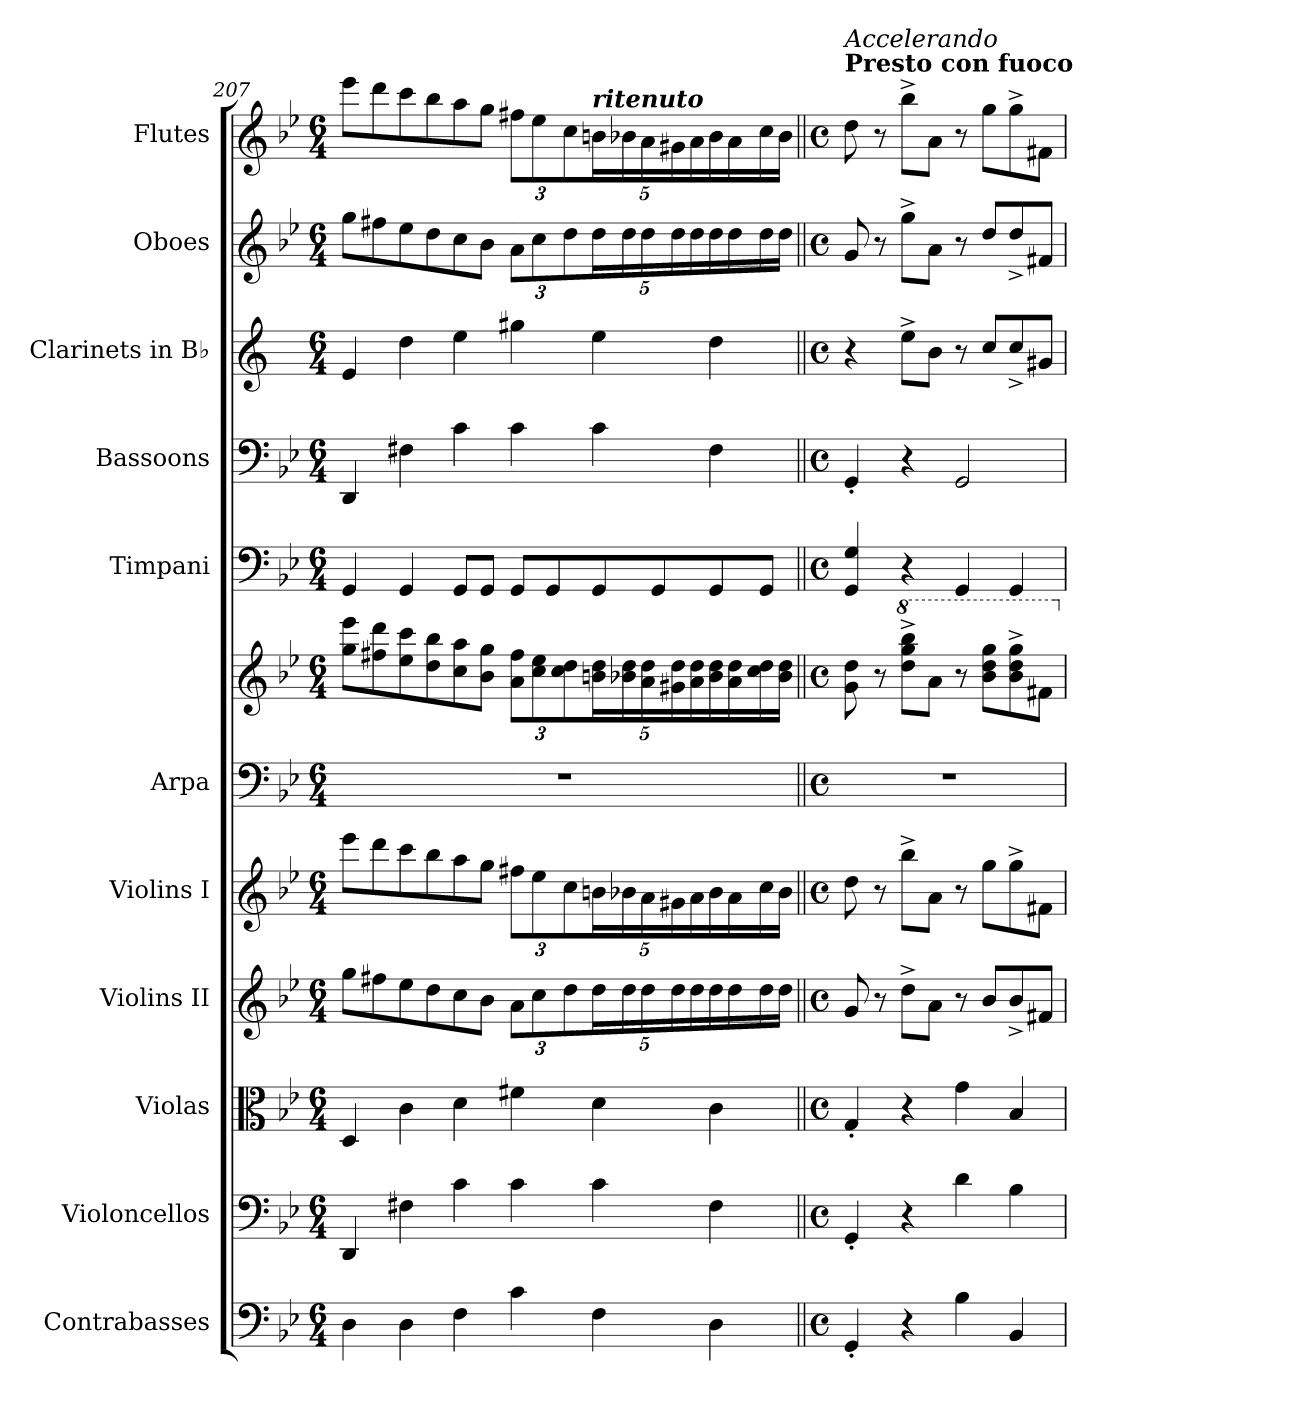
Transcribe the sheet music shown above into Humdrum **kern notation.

**kern	**kern	**kern	**kern	**kern	**kern	**kern	**kern	**kern	**kern	**kern	**kern
*part11	*part10	*part9	*part8	*part7	*part6	*part6	*part5	*part4	*part3	*part2	*part1
*staff12	*staff11	*staff10	*staff9	*staff8	*staff7	*staff6	*staff5	*staff4	*staff3	*staff2	*staff1
*I"Contrabasses	*I"Violoncellos	*I"Violas	*I"Violins II	*I"Violins I	*I"Arpa	*	*I"Timpani	*I"Bassoons	*I"Clarinets in B♭	*I"Oboes	*I"Flutes
*I'Cb.	*I'Vc.	*I'Vla.	*I'Vln. II	*I'Vln. I	*I'Arp.	*	*I'Timp.	*I'Bsn.	*	*I'Ob.	*I'Fl.
!!LO:PB:g=z
*clefF4	*clefF4	*clefC3	*clefG2	*clefG2	*clefF4	*clefG2	*clefF4	*clefF4	*clefG2	*clefG2	*clefG2
*ITrd7c12	*	*	*	*	*	*	*	*	*ITrd1c2	*	*
*k[b-e-]	*k[b-e-]	*k[b-e-]	*k[b-e-]	*k[b-e-]	*k[b-e-]	*k[b-e-]	*k[b-e-]	*k[b-e-]	*k[b-e-]	*k[b-e-]	*k[b-e-]
*M6/4	*M6/4	*M6/4	*M6/4	*M6/4	*M6/4	*M6/4	*M6/4	*M6/4	*M6/4	*M6/4	*M6/4
=207	=207	=207	=207	=207	=207	=207	=207	=207	=207	=207	=207
4DD\	4DD/	4D/	8gg\L	8eee-\L	1.r	8gg\ 8eee-\L	4GG/	4DD/	4d/	8gg\L	8eee-\L
.	.	.	8ff#X\	8ddd\	.	8ff#X\ 8ddd\	.	.	.	8ff#X\	8ddd\
4DD\	4F#X\	4c\	8ee-\	8ccc\	.	8ee-\ 8ccc\	4GG/	4F#X\	4cc\	8ee-\	8ccc\
.	.	.	8dd\	8bb-\	.	8dd\ 8bb-\	.	.	.	8dd\	8bb-\
4FF\	4c\	4d\	8cc\	8aa\	.	8cc\ 8aa\	8GG/L	4c\	4dd\	8cc\	8aa\
.	.	.	8b-\J	8gg\J	.	8b-\ 8gg\J	8GG/J	.	.	8b-\J	8gg\J
*	*	*	*Xbrackettup	*Xbrackettup	*	*Xbrackettup	*	*	*	*Xbrackettup	*Xbrackettup
4C\	4c\	4f#X\	12a\L	12ff#X\L	.	12a\ 12ff#\L	8GG/L	4c\	4ff#X\	12a\L	12ff#X\L
.	.	.	12cc\	12ee-\	.	12cc\ 12ee-\	.	.	.	12cc\	12ee-\
.	.	.	.	.	.	.	8GG/	.	.	.	.
.	.	.	12dd\	12cc\	.	12cc\ 12dd\	.	.	.	12dd\	12cc\
!	!	!	!	!	!	!	!	!	!	!	!LO:TX:a:Bi:t=ritenuto
4FF\	4c\	4d\	20dd\L	20bn\L	.	20bn\ 20dd\L	8GG/	4c\	4dd\	20dd\L	20bn\L
.	.	.	20dd\	20b-X\	.	20b-X\ 20dd\	.	.	.	20dd\	20b-X\
.	.	.	20dd\	20a\	.	20a\ 20dd\	.	.	.	20dd\	20a\
.	.	.	.	.	.	.	8GG/	.	.	.	.
.	.	.	20dd\	20g#X\	.	20g#X\ 20dd\	.	.	.	20dd\	20g#X\
.	.	.	20dd\	20a\	.	20a\ 20dd\	.	.	.	20dd\	20a\
*	*	*	*	*	*	*	*	*	*	*	*MM80
4DD\	4F#\	4c\	16dd\	16b-\	.	16b-\ 16dd\	8GG/	4F#\	4cc\	16dd\	16b-\
.	.	.	16dd\	16a\	.	16a\ 16dd\	.	.	.	16dd\	16a\
.	.	.	16dd\	16cc\	.	16cc\ 16dd\	8GG/J	.	.	16dd\	16cc\
.	.	.	16dd\JJ	16b-\JJ	.	16b-\ 16dd\JJ	.	.	.	16dd\JJ	16b-\JJ
=208||	=208||	=208||	=208||	=208||	=208||	=208||	=208||	=208||	=208||	=208||	=208||
*M4/4	*M4/4	*M4/4	*M4/4	*M4/4	*M4/4	*M4/4	*M4/4	*M4/4	*M4/4	*M4/4	*M4/4
*met(c)	*met(c)	*met(c)	*met(c)	*met(c)	*met(c)	*met(c)	*met(c)	*met(c)	*met(c)	*met(c)	*met(c)
!	!	!	!	!	!	!	!	!	!	!	!LO:TX:a:B:t=Presto con fuoco
!	!	!	!	!	!	!	!	!	!	!	!LO:TX:i:t=Accelerando
4GGG'/	4GG'/	4G'/	8g/	8dd\	1r	8g\ 8dd\	4GG/ 4G/	4GG'/	4r	8g/	8dd\
.	.	.	8r	8r	.	8r	.	.	.	8r	8r
*	*	*	*	*	*	*8va	*	*	*	*	*
4r	4r	4r	8dd^\L	8bb-^\L	.	8ddd\^ 8ggg\^ 8bbb-\^L	4r	4r	8dd^\L	8gg^\L	8bb-^\L
.	.	.	8a\J	8a\J	.	8aa\J	.	.	8a\J	8a\J	8a\J
4BB-\	4d\	4g\	8r	8r	.	8r	4GG/	2GG/	8r	8r	8r
.	.	.	8b-/L	8gg\L	.	8bb-\ 8ddd\ 8ggg\L	.	.	8b-/L	8dd/L	8gg\L
4BBB-/	4B-\	4B-/	8b-^/	8gg^\	.	8bb-\^ 8ddd\^ 8ggg\^	4GG/	.	8b-^/	8dd^/	8gg^\
.	.	.	8f#X/J	8f#X\J	.	8ff#X\J	.	.	8f#X/J	8f#X/J	8f#X\J
*	*	*	*	*	*	*X8va	*	*	*	*	*
=	=	=	=	=	=	=	=	=	=	=	=
*-	*-	*-	*-	*-	*-	*-	*-	*-	*-	*-	*-
